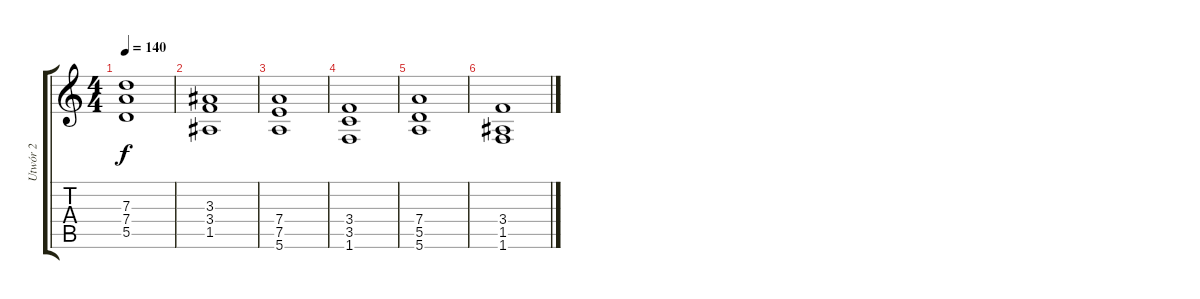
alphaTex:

\track ("Utwór 2" "Utwór 2") {instrument distortionguitar}
\staff {score tabs}
\tuning (E4 B3 G3 D3 A2 E2) {hide}
\ts (4 4)
\tempo 140
\clef g2
\ks c
(7.3 7.4 5.5).1{dy f volume 3} |
(3.3 3.4 1.5).1{volume 2} |
(7.4 7.5 5.6).1{volume 1} |
(3.4 3.5 1.6).1 |
(7.4 5.5 5.6).1 |
(3.4 1.5 1.6).1
